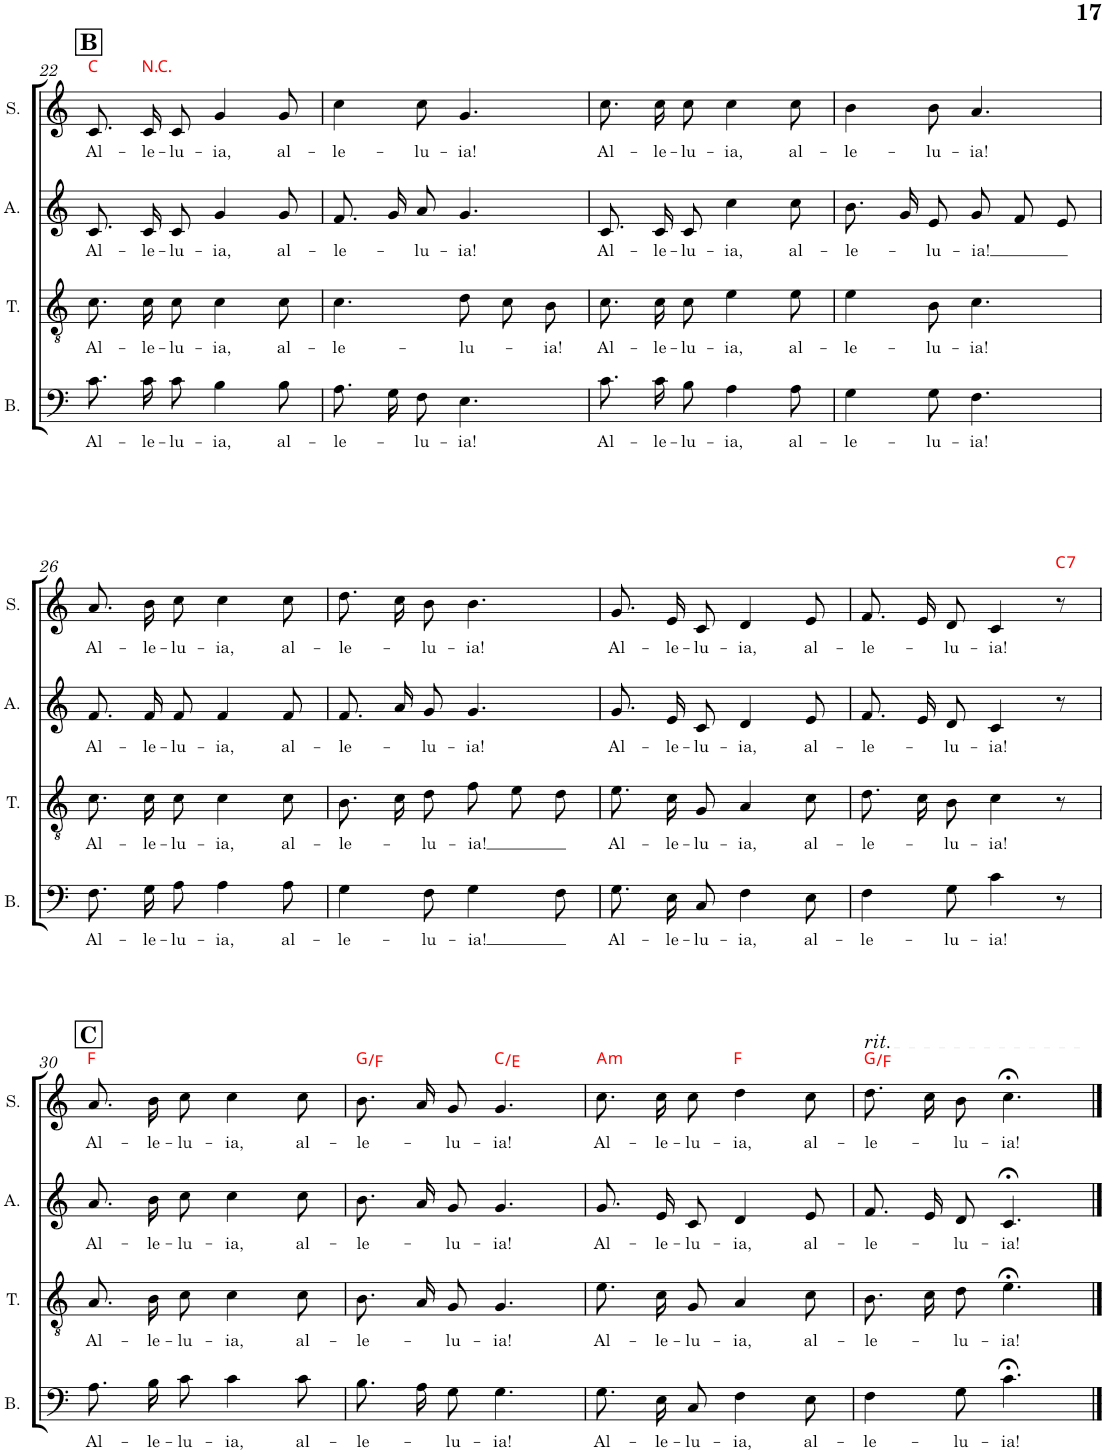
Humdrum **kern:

**kern	**text	**kern	**text	**kern	**text	**kern	**text	**harte	**kern
*part2	*part2	*part2	*part2	*part2	*part2	*part2	*part2	*part2	*part1
*staff5	*staff5	*staff4	*staff4	*staff3	*staff3	*staff2	*staff2	*	*staff1
*I"Soprano	*	*	*	*	*	*	*	*	*I"Cantor
*I'S.	*	*	*	*	*	*	*	*	*I'C.
!!LO:PB:g=z
*clefF4	*	*clefGv2	*	*clefG2	*	*clefG2	*	*	*clefG2
*k[]	*	*k[]	*	*k[]	*	*k[]	*	*	*k[]
*M6/8	*	*M6/8	*	*M6/8	*	*M6/8	*	*	*M6/8
!!LO:REH:place=s1:a:B:cj:fs=14:t=B
!!LO:REH:place=s2:a:B:cj:fs=14:t=B
=22	=22	=22	=22	=22	=22	=22	=22	=22	=22
!	!LO:LY:b	!	!LO:LY:b	!	!LO:LY:b	!	!LO:LY:b	!	!
8.c\L	Al-	8.c\L	Al-	8.c/L	Al-	8.c/	Al-	C:maj	2.r
!	!LO:LY:b	!	!LO:LY:b	!	!LO:LY:b	!	!LO:LY:b	!LO:H:kt=N.C.	!
16c\K	-le-	16c\K	-le-	16c/K	-le-	16c/KL	-le-	N	.
!	!LO:LY:b	!	!LO:LY:b	!	!LO:LY:b	!	!LO:LY:b	!	!
8c\J	-lu-	8c\J	-lu-	8c/J	-lu-	8c/J	-lu-	.	.
!	!LO:LY:b	!	!LO:LY:b	!	!LO:LY:b	!	!LO:LY:b	!	!
4B\	-ia,	4c\	-ia,	4g/	-ia,	4g/	-ia,	.	.
!	!LO:LY:b	!	!LO:LY:b	!	!LO:LY:b	!	!LO:LY:b	!	!
8B\	al-	8c\	al-	8g/	al-	8g/	al-	.	.
=23	=23	=23	=23	=23	=23	=23	=23	=23	=23
!	!LO:LY:b	!	!LO:LY:b	!	!LO:LY:b	!	!LO:LY:b	!	!
8.A\L	le-	4.c\	le-	8.f/L	le-	4cc\	-le-	.	2.r
16G\K	.	.	.	16g/K	.	.	.	.	.
!	!LO:LY:b	!	!	!	!LO:LY:b	!	!LO:LY:b	!	!
8F\J	-lu-	.	.	8a/J	-lu-	8cc\	-lu-	.	.
!	!LO:LY:b	!	!LO:LY:b	!	!LO:LY:b	!	!LO:LY:b	!	!
4.E\	-ia!	8d\L	-lu-	4.g/	-ia!	4.g/	-ia!	.	.
.	.	8c\	.	.	.	.	.	.	.
!	!	!	!LO:LY:b	!	!	!	!	!	!
.	.	8B\J	-ia!	.	.	.	.	.	.
=24	=24	=24	=24	=24	=24	=24	=24	=24	=24
!	!LO:LY:b	!	!LO:LY:b	!	!LO:LY:b	!	!LO:LY:b	!	!
8.c\L	Al-	8.c\L	Al-	8.c/L	Al-	8.cc\L	Al-	.	2.r
!	!LO:LY:b	!	!LO:LY:b	!	!LO:LY:b	!	!LO:LY:b	!	!
16c\K	-le-	16c\K	-le-	16c/K	-le-	16cc\K	-le-	.	.
!	!LO:LY:b	!	!LO:LY:b	!	!LO:LY:b	!	!LO:LY:b	!	!
8B\J	-lu-	8c\J	-lu-	8c/J	-lu-	8cc\J	-lu-	.	.
!	!LO:LY:b	!	!LO:LY:b	!	!LO:LY:b	!	!LO:LY:b	!	!
4A\	-ia,	4e\	-ia,	4cc\	-ia,	4cc\	-ia,	.	.
!	!LO:LY:b	!	!LO:LY:b	!	!LO:LY:b	!	!LO:LY:b	!	!
8A\	al-	8e\	al-	8cc\	al-	8cc\	al-	.	.
=25	=25	=25	=25	=25	=25	=25	=25	=25	=25
!	!LO:LY:b	!	!LO:LY:b	!	!LO:LY:b	!	!LO:LY:b	!	!
4G\	le-	4e\	le-	8.b/L	le-	4b\	-le-	.	2.r
.	.	.	.	16g/K	.	.	.	.	.
!	!LO:LY:b	!	!LO:LY:b	!	!LO:LY:b	!	!LO:LY:b	!	!
8G\	-lu-	8B\	-lu-	8e/J	-lu-	8b\	-lu-	.	.
!	!LO:LY:b	!	!LO:LY:b	!	!LO:LY:b	!	!LO:LY:b	!	!
4.F\	-ia!	4.c\	-ia!	8g/L	-ia!	4.a/	-ia!	.	.
.	.	.	.	8f/	.	.	.	.	.
.	.	.	.	8e/J	.	.	.	.	.
!!LO:LB:g=z
=26	=26	=26	=26	=26	=26	=26	=26	=26	=26
!	!LO:LY:b	!	!LO:LY:b	!	!LO:LY:b	!	!LO:LY:b	!	!
8.F\L	Al-	8.c\L	Al-	8.f/L	Al-	8.a\L	Al-	.	2.r
!	!LO:LY:b	!	!LO:LY:b	!	!LO:LY:b	!	!LO:LY:b	!	!
16G\K	-le-	16c\K	-le-	16f/K	-le-	16b\K	-le-	.	.
!	!LO:LY:b	!	!LO:LY:b	!	!LO:LY:b	!	!LO:LY:b	!	!
8A\J	-lu-	8c\J	-lu-	8f/J	-lu-	8cc\J	-lu-	.	.
!	!LO:LY:b	!	!LO:LY:b	!	!LO:LY:b	!	!LO:LY:b	!	!
4A\	-ia,	4c\	-ia,	4f/	-ia,	4cc\	-ia,	.	.
!	!LO:LY:b	!	!LO:LY:b	!	!LO:LY:b	!	!LO:LY:b	!	!
8A\	al-	8c\	al-	8f/	al-	8cc\	al-	.	.
=27	=27	=27	=27	=27	=27	=27	=27	=27	=27
!	!LO:LY:b	!	!LO:LY:b	!	!LO:LY:b	!	!LO:LY:b	!	!
4G\	le-	8.B\L	le-	8.f/L	le-	8.dd\L	-le-	.	2.r
.	.	16c\K	.	16a/K	.	16cc\K	.	.	.
!	!LO:LY:b	!	!LO:LY:b	!	!LO:LY:b	!	!LO:LY:b	!	!
8F\	-lu-	8d\J	-lu-	8g/J	-lu-	8b\J	-lu-	.	.
!	!LO:LY:b	!	!LO:LY:b	!	!LO:LY:b	!	!LO:LY:b	!	!
4G\	-ia!	8f\L	-ia!	4.g/	-ia!	4.b\	-ia!	.	.
.	.	8e\	.	.	.	.	.	.	.
8F\	.	8d\J	.	.	.	.	.	.	.
=28	=28	=28	=28	=28	=28	=28	=28	=28	=28
!	!LO:LY:b	!	!LO:LY:b	!	!LO:LY:b	!	!LO:LY:b	!	!
8.G\L	Al-	8.e\L	Al-	8.g/L	Al-	8.g/L	Al-	.	2.r
!	!LO:LY:b	!	!LO:LY:b	!	!LO:LY:b	!	!LO:LY:b	!	!
16E\K	-le-	16c\K	-le-	16e/K	-le-	16e/K	-le-	.	.
!	!LO:LY:b	!	!LO:LY:b	!	!LO:LY:b	!	!LO:LY:b	!	!
8C\J	-lu-	8G\J	-lu-	8c/J	-lu-	8c/J	-lu-	.	.
!	!LO:LY:b	!	!LO:LY:b	!	!LO:LY:b	!	!LO:LY:b	!	!
4F\	-ia,	4A/	-ia,	4d/	-ia,	4d/	-ia,	.	.
!	!LO:LY:b	!	!LO:LY:b	!	!LO:LY:b	!	!LO:LY:b	!	!
8E\	al-	8c\	al-	8e/	al-	8e/	al-	.	.
=29	=29	=29	=29	=29	=29	=29	=29	=29	=29
!	!LO:LY:b	!	!LO:LY:b	!	!LO:LY:b	!	!LO:LY:b	!	!
4F\	le-	8.d\L	-le-	8.f/L	-le-	8.f/L	-le-	.	2.r
.	.	16c\K	.	16e/K	.	16e/K	.	.	.
!	!LO:LY:b	!	!LO:LY:b	!	!LO:LY:b	!	!LO:LY:b	!	!
8G\	-lu-	8B\J	-lu-	8d/J	-lu-	8d/J	-lu-	.	.
!	!LO:LY:b	!	!LO:LY:b	!	!LO:LY:b	!	!LO:LY:b	!	!
4c\	-ia!	4c\	-ia!	4c/	-ia!	4c/	-ia!	.	.
!	!	!	!	!	!	!	!	!LO:H:kt=7	!
8r	.	8r	.	8r	.	8r	.	C:7	.
!!LO:LB:g=z
!!LO:REH:place=s1:a:B:cj:fs=14:t=C
!!LO:REH:place=s2:a:B:cj:fs=14:t=C
=30	=30	=30	=30	=30	=30	=30	=30	=30	=30
!	!LO:LY:b	!	!LO:LY:b	!	!LO:LY:b	!	!LO:LY:b	!	!
8.A\L	Al-	8.A\L	Al-	8.a\L	Al-	8.a\L	Al-	F:maj	2.r
!	!LO:LY:b	!	!LO:LY:b	!	!LO:LY:b	!	!LO:LY:b	!	!
16B\K	-le-	16B\K	-le-	16b\K	-le-	16bn\K	-le-	.	.
!	!LO:LY:b	!	!LO:LY:b	!	!LO:LY:b	!	!LO:LY:b	!	!
8c\J	-lu-	8c\J	-lu-	8cc\J	-lu-	8cc\J	-lu-	.	.
!	!LO:LY:b	!	!LO:LY:b	!	!LO:LY:b	!	!LO:LY:b	!	!
4c\	-ia,	4c\	-ia,	4cc\	-ia,	4cc\	-ia,	.	.
!	!LO:LY:b	!	!LO:LY:b	!	!LO:LY:b	!	!LO:LY:b	!	!
8c\	al-	8c\	al-	8cc\	al-	8cc\	al-	.	.
=31	=31	=31	=31	=31	=31	=31	=31	=31	=31
!	!LO:LY:b	!	!LO:LY:b	!	!LO:LY:b	!	!LO:LY:b	!	!
8.B\L	-le-	8.B/L	-le-	8.b/L	-le-	8.b/L	-le-	G:maj/b7	2.r
16A\K	.	16A/K	.	16a/K	.	16a/K	.	.	.
!	!LO:LY:b	!	!LO:LY:b	!	!LO:LY:b	!	!LO:LY:b	!	!
8G\J	-lu-	8G/J	-lu-	8g/J	-lu-	8g/J	-lu-	.	.
!	!LO:LY:b	!	!LO:LY:b	!	!LO:LY:b	!	!LO:LY:b	!	!
4.G\	-ia!	4.G/	-ia!	4.g/	-ia!	4.g/	-ia!	C:maj/3	.
=32	=32	=32	=32	=32	=32	=32	=32	=32	=32
!	!LO:LY:b	!	!LO:LY:b	!	!LO:LY:b	!	!LO:LY:b	!LO:H:kt=m	!
8.G\L	Al-	8.e\L	Al-	8.g/L	Al-	8.cc\L	Al-	A:min	2.r
!	!LO:LY:b	!	!LO:LY:b	!	!LO:LY:b	!	!LO:LY:b	!	!
16E\K	-le-	16c\K	-le-	16e/K	-le-	16cc\K	-le-	.	.
!	!LO:LY:b	!	!LO:LY:b	!	!LO:LY:b	!	!LO:LY:b	!	!
8C\J	-lu-	8G\J	-lu-	8c/J	-lu-	8cc\J	-lu-	.	.
!	!LO:LY:b	!	!LO:LY:b	!	!LO:LY:b	!	!LO:LY:b	!	!
4F\	-ia,	4A/	-ia,	4d/	-ia,	4dd\	-ia,	F:maj	.
!	!LO:LY:b	!	!LO:LY:b	!	!LO:LY:b	!	!LO:LY:b	!	!
8E\	al-	8c\	al-	8e/	al-	8cc\	al-	.	.
=33	=33	=33	=33	=33	=33	=33	=33	=33	=33
!	!	!	!	!	!	!	!	!	!LO:TX:a:t=rit.
!	!	!	!	!	!	!LO:TX:a:t=rit.	!	!	!
!	!LO:LY:b	!	!LO:LY:b	!	!LO:LY:b	!	!LO:LY:b	!	!
4F\	-le-	8.B\L	-le-	8.f/L	-le-	8.dd\L	-le-	G:maj/b7	2.r
.	.	16c\K	.	16e/K	.	16cc\K	.	.	.
!	!LO:LY:b	!	!LO:LY:b	!	!LO:LY:b	!	!LO:LY:b	!	!
8G\	-lu-	8d\J	-lu-	8d/J	-lu-	8b\J	-lu-	.	.
!	!LO:LY:b	!	!LO:LY:b	!	!LO:LY:b	!	!LO:LY:b	!	!
4.c;<\	-ia!	4.e;<\	-ia!	4.c;</	-ia!	4.cc;<\	-ia!	.	.
==	==	==	==	==	==	==	==	==	==
*-	*-	*-	*-	*-	*-	*-	*-	*-	*-
